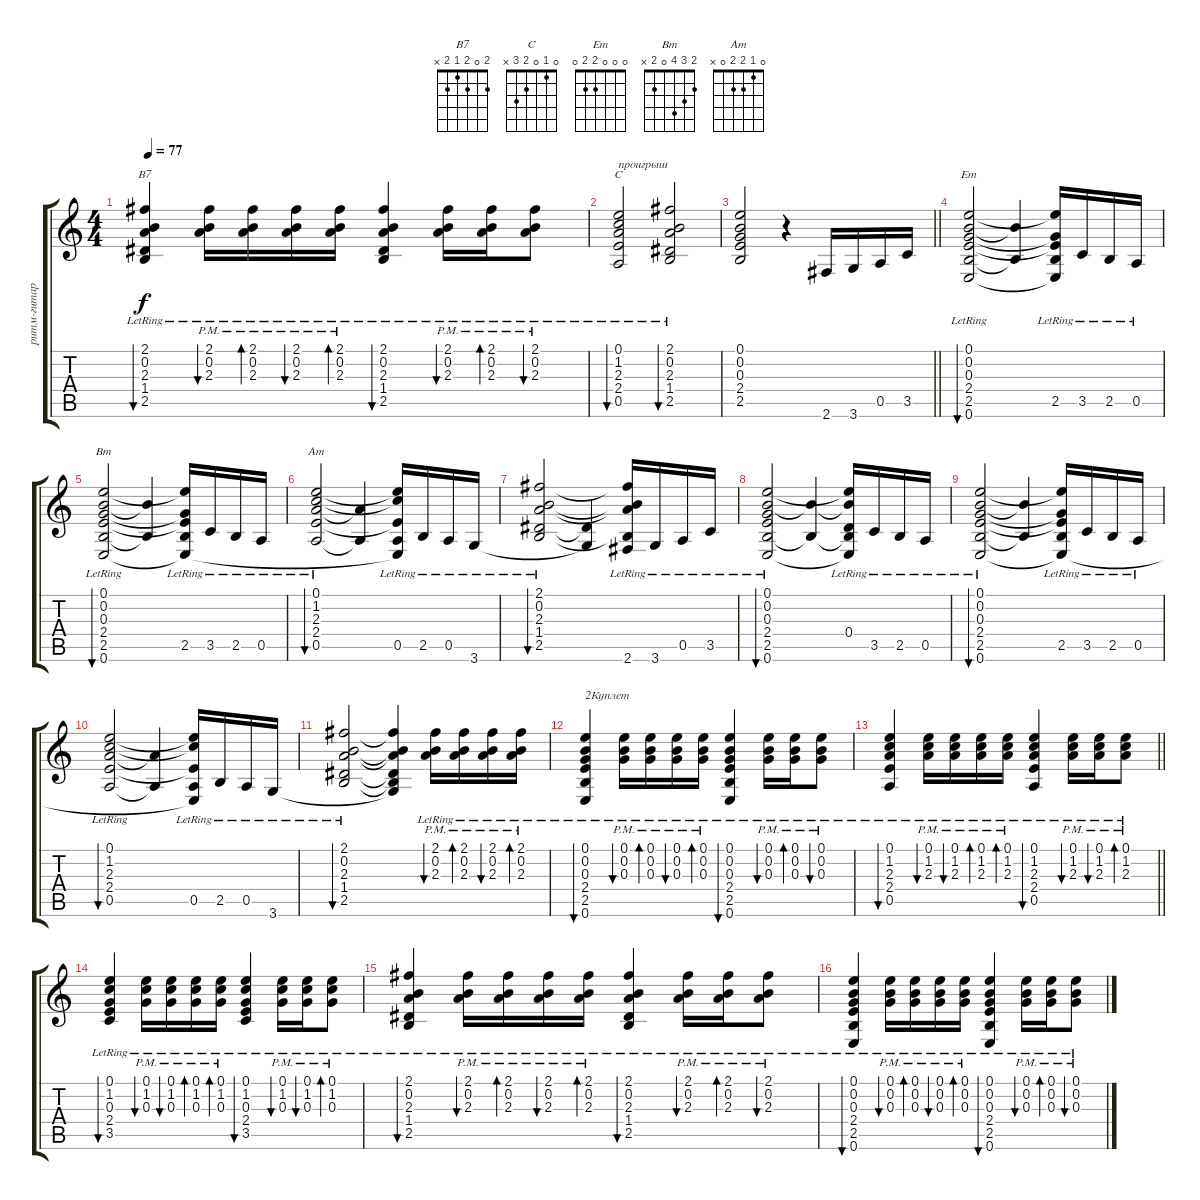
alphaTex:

\track ("ритм-гитара1" "ритм-гитар") {solo instrument acousticguitarsteel}
\staff {score tabs}
\tuning (E4 B3 G3 D3 A2 E2) {hide}
\chord ("B7" 2 0 2 1 2 x)
\chord ("C" 0 1 0 2 3 x)
\chord ("Em" 0 0 0 2 2 0)
\chord ("Bm" 2 3 4 0 2 x)
\chord ("Am" 0 1 2 2 0 x)
\ts (4 4)
\tempo 77
\clef g2
\ks c
(2.1{lr} 0.2{lr} 2.3{lr} 1.4{lr} 2.5{lr}).4{bu 60 ch "B7" dy f} (2.1{pm lr} 0.2{pm lr} 2.3{pm lr}).16{bu 60} (2.1{pm lr} 0.2{pm lr} 2.3{pm lr}).16{bd 60} (2.1{pm lr} 0.2{pm lr} 2.3{pm lr}).16{bu 60} (2.1{pm lr} 0.2{pm lr} 2.3{pm lr}).16{bd 60} (2.1{lr} 0.2{lr} 2.3{lr} 1.4{lr} 2.5{lr}).4{bu 60} (2.1{pm lr} 0.2{pm lr} 2.3{pm lr}).16{bu 60} (2.1{pm lr} 0.2{pm lr} 2.3{pm lr}).16{bd 60} (2.1{pm lr} 0.2{pm lr} 2.3{pm lr}).8{bu 60} |
(0.1{lr} 1.2{lr} 2.3{lr} 2.4{lr} 0.5{lr}).2{bu 60 ch "C" txt "проигрыш"} (2.1{lr} 0.2{lr} 2.3{lr} 1.4{lr} 2.5{lr}).2{bu 60} |
\barLineRight lightlight
(0.1 0.2 0.3 2.4 2.5).2 r.4 2.6.16 3.6.16 0.5.16 3.5.16 |
(0.1{lr} 0.2{lr} 0.3{lr} 2.4{lr} 2.5{lr} 0.6{lr}).2{bu 60 ch "Em"} (0.2{t} 2.5{t}).4 (0.1{t} 0.3{t} 2.4{t} 2.5{lr} 0.6{t}).16 3.5{lr}.16 2.5{lr}.16 0.5{lr}.16 |
(0.1{lr} 0.2{lr} 0.3{lr} 2.4{lr} 2.5{lr} 0.6).2{bu 60 ch "Bm"} (0.2{t} 2.5{t}).4 (0.1{t} 0.3{t} 2.4{t} 2.5{lr} 0.6{t}).16 3.5{lr}.16 2.5{lr}.16 0.5{lr}.16 |
(0.1{lr} 1.2{lr} 2.3{lr} 2.4{lr} 0.5{lr}).2{bu 60 ch "Am"} (2.3{t} 0.5{t}).4 (0.1{t} 1.2{t} 2.4{t} 0.5{lr} 0.6{t}).16 2.5{lr}.16 0.5{lr}.16 3.6{lr}.16 |
(2.1{lr} 0.2{lr} 2.3{lr} 1.4{lr} 2.5{lr}).2{bu 60} (1.4{t} 3.6{t}).4 (2.1{t} 0.2{t} 2.3{t} 2.5{t} 2.6{lr}).16 3.6{lr}.16 0.5{lr}.16 3.5{lr}.16 |
(0.1{lr} 0.2{lr} 0.3{lr} 2.4{lr} 2.5{lr} 0.6{lr}).2{bu 60} (0.2{t} 2.5{t}).4 (0.1{t} 0.2{t} 0.4{lr} 2.5{t} 0.6{t}).16 3.5{lr}.16 2.5{lr}.16 0.5{lr}.16 |
(0.1{lr} 0.2{lr} 0.3{lr} 2.4{lr} 2.5{lr} 0.6).2{bu 60} (0.2{t} 2.5{t}).4 (0.1{t} 0.3{t} 2.4{t} 2.5{lr} 0.6{t}).16 3.5{lr}.16 2.5{lr}.16 0.5{lr}.16 |
(0.1{lr} 1.2{lr} 2.3{lr} 2.4{lr} 0.5{lr}).2{bu 60} (2.3{t} 0.5{t}).4 (0.1{t} 1.2{t} 2.4{t} 0.5{lr} 0.6{t}).16 2.5{lr}.16 0.5{lr}.16 3.6{lr}.16 |
(2.1{lr} 0.2{lr} 2.3{lr} 1.4{lr} 2.5{lr}).2{bu 60} (2.1{t} 0.2{t} 2.3{t} 1.4{t} 2.5{t} 3.6{t}).4 (2.1{pm lr} 0.2{pm lr} 2.3{pm lr}).16{bu 60} (2.1{pm lr} 0.2{pm lr} 2.3{pm lr}).16{bd 60} (2.1{pm lr} 0.2{pm lr} 2.3{pm lr}).16{bu 60} (2.1{pm lr} 0.2{pm lr} 2.3{pm lr}).16{bd 60} |
(0.1{lr} 0.2{lr} 0.3{lr} 2.4{lr} 2.5{lr} 0.6{lr}).4{bu 60 txt "2Куплет"} (0.1{pm lr} 0.2{pm lr} 0.3{pm lr}).16{bu 60} (0.1{pm lr} 0.2{pm lr} 0.3{pm lr}).16{bd 60} (0.1{pm lr} 0.2{pm lr} 0.3{pm lr}).16{bu 60} (0.1{pm lr} 0.2{pm lr} 0.3{pm lr}).16{bd 60} (0.1{lr} 0.2{lr} 0.3{lr} 2.4{lr} 2.5{lr} 0.6{lr}).4{bu 60} (0.1{pm lr} 0.2{pm lr} 0.3{pm lr}).16{bu 60} (0.1{pm lr} 0.2{pm lr} 0.3{pm lr}).16{bd 60} (0.1{pm lr} 0.2{pm lr} 0.3{pm lr}).8{bu 60} |
\barLineRight lightlight
(0.1{lr} 1.2{lr} 2.3{lr} 2.4{lr} 0.5{lr}).4{bu 60} (0.1{pm lr} 1.2{pm lr} 2.3{pm lr}).16{bu 60} (0.1{pm lr} 1.2{pm lr} 2.3{pm lr}).16{bu 60} (0.1{pm lr} 1.2{pm lr} 2.3{pm lr}).16{bd 60} (0.1{pm lr} 1.2{pm lr} 2.3{pm lr}).16{bd 60} (0.1{lr} 1.2{lr} 2.3{lr} 2.4{lr} 0.5{lr}).4{bu 60} (0.1{pm lr} 1.2{pm lr} 2.3{pm lr}).16{bu 60} (0.1{pm lr} 1.2{pm lr} 2.3{pm lr}).16{bu 60} (0.1{pm lr} 1.2{pm lr} 2.3{pm lr}).8{bd 60} |
(0.1{lr} 1.2{lr} 0.3{lr} 2.4{lr} 3.5{lr}).4{bu 60} (0.1{pm lr} 1.2{pm lr} 0.3{pm lr}).16{bu 60} (0.1{pm lr} 1.2{pm lr} 0.3{pm lr}).16{bu 60} (0.1{pm lr} 1.2{pm lr} 0.3{pm lr}).16{bd 60} (0.1{pm lr} 1.2{pm lr} 0.3{pm lr}).16{bd 60} (0.1{lr} 1.2{lr} 0.3{lr} 2.4{lr} 3.5{lr}).4{bu 60} (0.1{pm lr} 1.2{pm lr} 0.3{pm lr}).16{bu 60} (0.1{pm lr} 1.2{pm lr} 0.3{pm lr}).16{bu 60} (0.1{pm lr} 1.2{pm lr} 0.3{pm lr}).8{bd 60} |
(2.1{lr} 0.2{lr} 2.3{lr} 1.4{lr} 2.5{lr}).4{bu 60} (2.1{pm lr} 0.2{pm lr} 2.3{pm lr}).16{bu 60} (2.1{pm lr} 0.2{pm lr} 2.3{pm lr}).16{bd 60} (2.1{pm lr} 0.2{pm lr} 2.3{pm lr}).16{bu 60} (2.1{pm lr} 0.2{pm lr} 2.3{pm lr}).16{bd 60} (2.1{lr} 0.2{lr} 2.3{lr} 1.4{lr} 2.5{lr}).4{bu 60} (2.1{pm lr} 0.2{pm lr} 2.3{pm lr}).16{bu 60} (2.1{pm lr} 0.2{pm lr} 2.3{pm lr}).16{bd 60} (2.1{pm lr} 0.2{pm lr} 2.3{pm lr}).8{bu 60} |
(0.1{lr} 0.2{lr} 0.3{lr} 2.4{lr} 2.5{lr} 0.6{lr}).4{bu 60} (0.1{pm lr} 0.2{pm lr} 0.3{pm lr}).16{bu 60} (0.1{pm lr} 0.2{pm lr} 0.3{pm lr}).16{bd 60} (0.1{pm lr} 0.2{pm lr} 0.3{pm lr}).16{bu 60} (0.1{pm lr} 0.2{pm lr} 0.3{pm lr}).16{bd 60} (0.1{lr} 0.2{lr} 0.3{lr} 2.4{lr} 2.5{lr} 0.6{lr}).4{bu 60} (0.1{pm lr} 0.2{pm lr} 0.3{pm lr}).16{bu 60} (0.1{pm lr} 0.2{pm lr} 0.3{pm lr}).16{bd 60} (0.1{pm lr} 0.2{pm lr} 0.3{pm lr}).8{bu 60}
